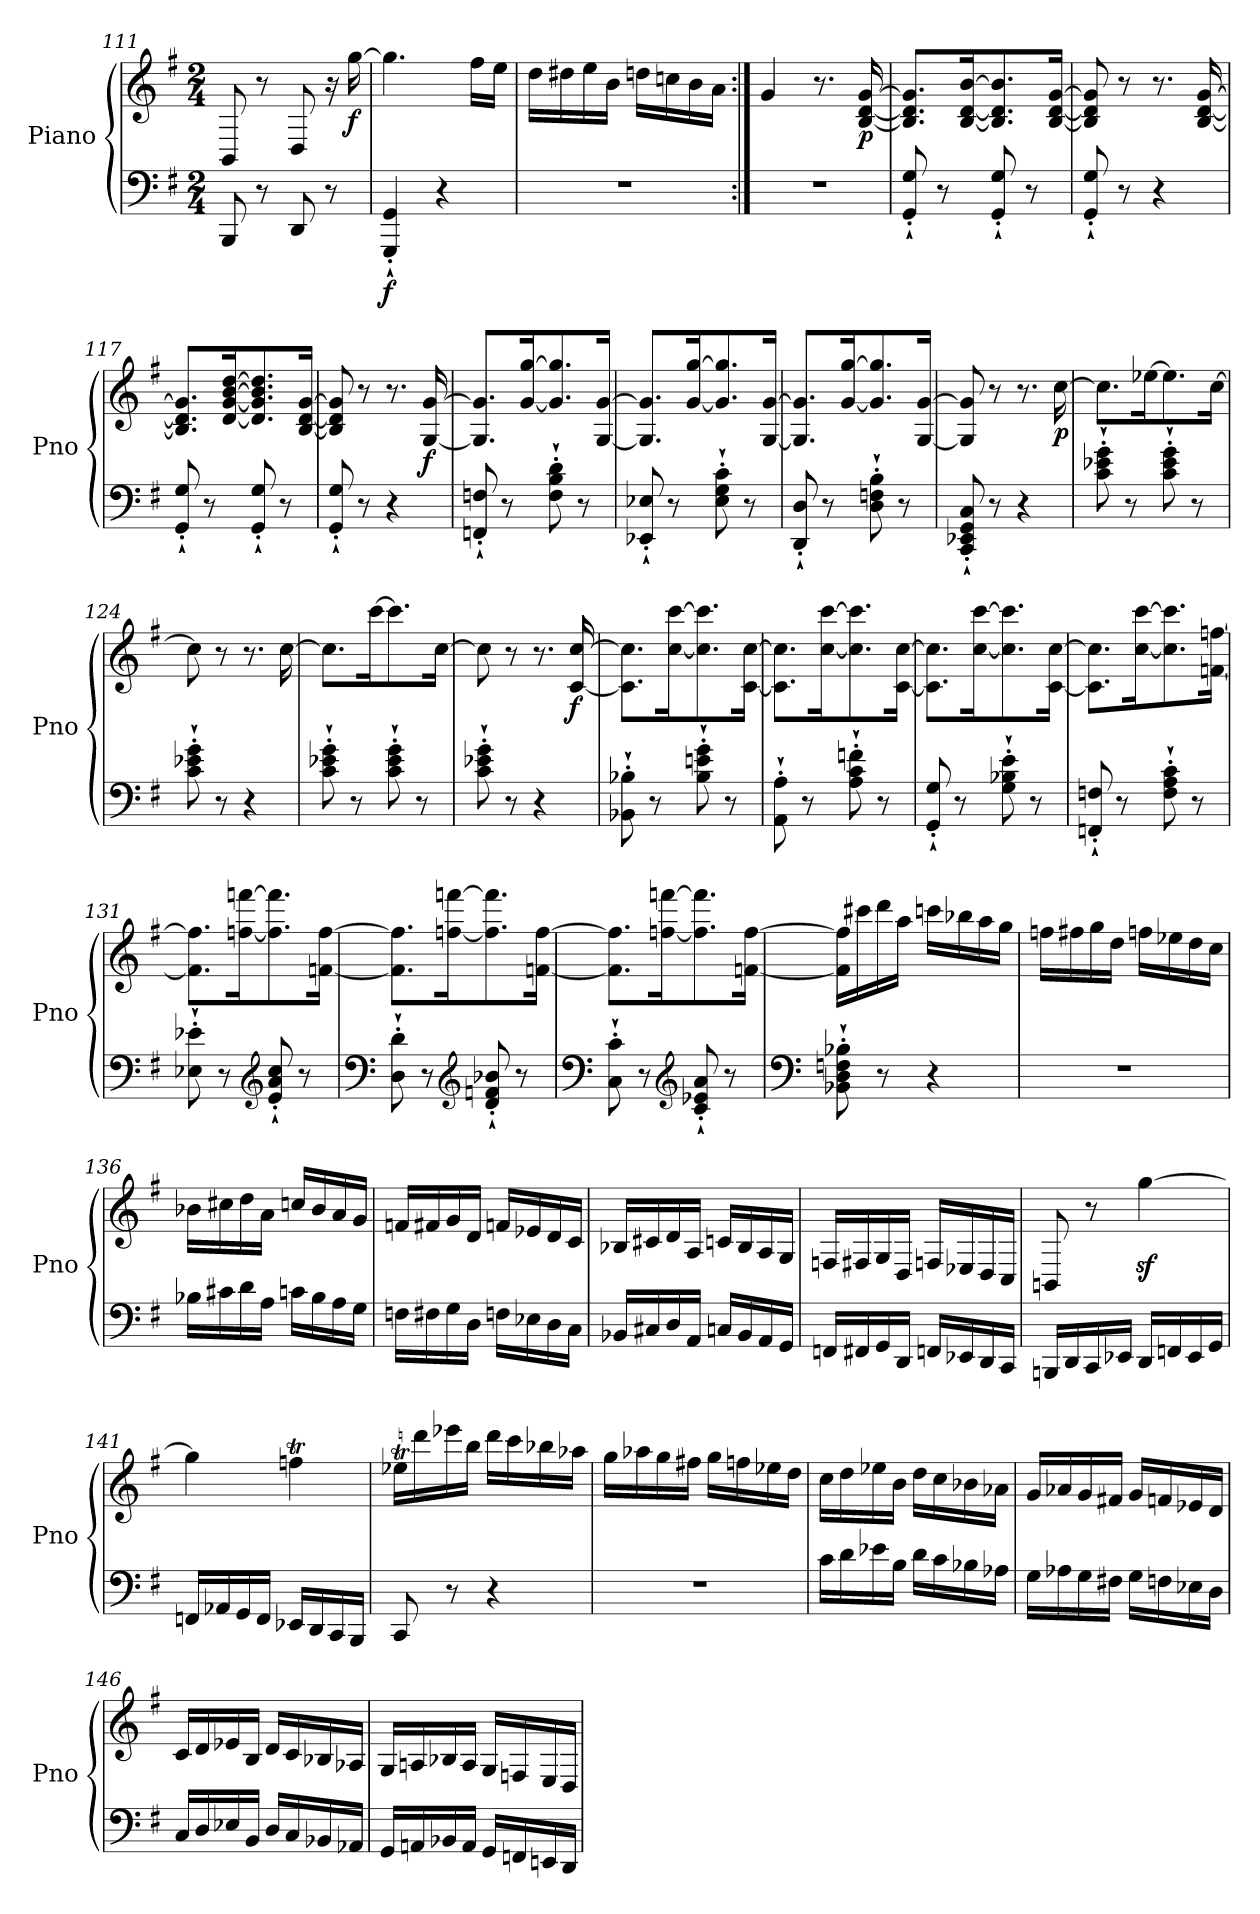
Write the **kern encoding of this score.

**kern	**kern	**dynam
*part1	*part1	*part1
*staff2	*staff1	*staff1/2
*I"Piano	*	*
*I'Pno	*	*
*clefF4	*clefG2	*
*k[f#]	*k[f#]	*
*G:	*G:	*
*M2/4	*M2/4	*
=111	=111	=111
8BBB/	8BB/	.
8r	8r	.
8DD/	8D/	.
8r	16r	.
!	!	!LO:DY:b
.	[16gg\	f
=112	=112	=112
!	!	!LO:DY:b=2
4GGG/'` 4GG/'`	4.gg\]	f
4r	.	.
.	16ff#\LL	.
.	16ee\JJ	.
!!LO:LB:g=z
=113	=113	=113
2r	16dd\LL	.
.	16dd#X\	.
.	16ee\	.
.	16b\JJ	.
.	16ddn\LL	.
.	16ccn\	.
.	16b\	.
.	16a\JJ	.
=114:|!	=114:|!	=114:|!
2r	4g/	.
.	8.r	.
!	!	!LO:DY:b
.	[16B/ [16d/ [16g/	p
=115	=115	=115
8GG/'` 8G/'`	8.B/] 8.d/] 8.g/]L	.
8r	.	.
.	[16B/ [16d/ [16b/K	.
8GG/'` 8G/'`	8.B/] 8.d/] 8.b/]	.
8r	.	.
.	[16B/ [16d/ [16g/Jk	.
=116	=116	=116
8GG/'` 8G/'`	8B/] 8d/] 8g/]	.
8r	8r	.
4r	8.r	.
.	[16B/ [16d/ [16g/	.
=117	=117	=117
8GG/'` 8G/'`	8.B/] 8.d/] 8.g/]L	.
8r	.	.
.	[16d/ [16g/ [16b/ [16dd/K	.
8GG/'` 8G/'`	8.d/] 8.g/] 8.b/] 8.dd/]	.
8r	.	.
.	[16B/ [16d/ [16g/Jk	.
=118	=118	=118
8GG/'` 8G/'`	8B/] 8d/] 8g/]	.
8r	8r	.
4r	8.r	.
!	!	!LO:DY:b
.	[16G/ [16g/	f
!!LO:LB:g=z
=119	=119	=119
8FFn/'` 8Fn/'`	8.G/] 8.g/]L	.
8r	.	.
.	[16g/ [16gg/K	.
8F\'` 8B\'` 8d\'`	8.g/] 8.gg/]	.
8r	.	.
.	[16G/ [16g/Jk	.
=120	=120	=120
8EE-X/'` 8E-X/'`	8.G/] 8.g/]L	.
8r	.	.
.	[16g/ [16gg/K	.
8E-\'` 8G\'` 8c\'`	8.g/] 8.gg/]	.
8r	.	.
.	[16G/ [16g/Jk	.
=121	=121	=121
8DD/'` 8D/'`	8.G/] 8.g/]L	.
8r	.	.
.	[16g/ [16gg/K	.
8D\'` 8Fn\'` 8B\'`	8.g/] 8.gg/]	.
8r	.	.
.	[16G/ [16g/Jk	.
=122	=122	=122
8CC/'` 8EE-X/'` 8GG/'` 8C/'`	8G/] 8g/]	.
8r	8r	.
4r	8.r	.
!	!	!LO:DY:b
.	[16cc\	p
=123	=123	=123
8c\'` 8e-X\'` 8g\'`	8.cc\L]	.
8r	.	.
.	[16ee-X\K	.
8c\'` 8e-\'` 8g\'`	8.ee-\]	.
8r	.	.
.	[16cc\Jk	.
=124	=124	=124
8c\'` 8e-X\'` 8g\'`	8cc\]	.
8r	8r	.
4r	8.r	.
.	[16cc\	.
!!LO:LB:g=z
=125	=125	=125
8c\'` 8e-X\'` 8g\'`	8.cc\L]	.
8r	.	.
.	[16ccc\K	.
8c\'` 8e-\'` 8g\'`	8.ccc\]	.
8r	.	.
.	[16cc\Jk	.
=126	=126	=126
8c\'` 8e-X\'` 8g\'`	8cc\]	.
8r	8r	.
4r	8.r	.
!	!	!LO:DY:b
.	[16c/ [16cc/	f
=127	=127	=127
8BB-X\'` 8B-X\'`	8.c\] 8.cc\]L	.
8r	.	.
.	[16cc\ [16ccc\K	.
8B-\'` 8en\'` 8g\'`	8.cc\] 8.ccc\]	.
8r	.	.
.	[16c\ [16cc\Jk	.
=128	=128	=128
8AA\'` 8A\'`	8.c\] 8.cc\]L	.
8r	.	.
.	[16cc\ [16ccc\K	.
8A\'` 8c\'` 8fn\'`	8.cc\] 8.ccc\]	.
8r	.	.
.	[16c\ [16cc\Jk	.
=129	=129	=129
8GG/'` 8G/'`	8.c\] 8.cc\]L	.
8r	.	.
.	[16cc\ [16ccc\K	.
8G\'` 8B-X\'` 8e\'`	8.cc\] 8.ccc\]	.
8r	.	.
.	[16c\ [16cc\Jk	.
=130	=130	=130
8FFn/'` 8Fn/'`	8.c\] 8.cc\]L	.
8r	.	.
.	[16cc\ [16ccc\K	.
8F\'` 8A\'` 8c\'`	8.cc\] 8.ccc\]	.
8r	.	.
.	[16fn\ [16ffn\Jk	.
!!LO:PB:g=z
=131	=131	=131
8E-X\'` 8e-X\'`	8.f\] 8.ff\]L	.
8r	.	.
.	[16ffn\ [16fffn\K	.
*clefG2	*	*
8e-/'` 8a/'` 8cc/'`	8.ff\] 8.fff\]	.
8r	.	.
.	[16fn\ [16ff\Jk	.
=132	=132	=132
*clefF4	*	*
8D\'` 8d\'`	8.f\] 8.ff\]L	.
8r	.	.
.	[16ffn\ [16fffn\K	.
*clefG2	*	*
8d/'` 8fn/'` 8b-X/'`	8.ff\] 8.fff\]	.
8r	.	.
.	[16fn\ [16ff\Jk	.
=133	=133	=133
*clefF4	*	*
8C\'` 8c\'`	8.f\] 8.ff\]L	.
8r	.	.
.	[16ffn\ [16fffn\K	.
*clefG2	*	*
8c/'` 8e-X/'` 8a/'`	8.ff\] 8.fff\]	.
8r	.	.
.	[16fn\ [16ff\Jk	.
=134	=134	=134
*clefF4	*	*
8BB-X\'` 8D\'` 8Fn\'` 8B-X\'`	16f\] 16ff\]LL	.
.	16ccc#X\	.
8r	16ddd\	.
.	16aa\JJ	.
4r	16cccn\LL	.
.	16bb-X\	.
.	16aa\	.
.	16gg\JJ	.
=135	=135	=135
2r	16ffn\LL	.
.	16ff#X\	.
.	16gg\	.
.	16dd\JJ	.
.	16ffn\LL	.
.	16ee-X\	.
.	16dd\	.
.	16cc\JJ	.
!!LO:LB:g=z
=136	=136	=136
16B-X\LL	16b-X\LL	.
16c#X\	16cc#X\	.
16d\	16dd\	.
16A\JJ	16a\JJ	.
16cn\LL	16ccn/LL	.
16B-\	16b-/	.
16A\	16a/	.
16G\JJ	16g/JJ	.
=137	=137	=137
16Fn\LL	16fn/LL	.
16F#X\	16f#X/	.
16G\	16g/	.
16D\JJ	16d/JJ	.
16Fn\LL	16fn/LL	.
16E-X\	16e-X/	.
16D\	16d/	.
16C\JJ	16c/JJ	.
=138	=138	=138
16BB-X/LL	16B-X/LL	.
16C#X/	16c#X/	.
16D/	16d/	.
16AA/JJ	16A/JJ	.
16Cn/LL	16cn/LL	.
16BB-/	16B-/	.
16AA/	16A/	.
16GG/JJ	16G/JJ	.
=139	=139	=139
16FFn/LL	16Fn/LL	.
16FF#X/	16F#X/	.
16GG/	16G/	.
16DD/JJ	16D/JJ	.
16FFn/LL	16Fn/LL	.
16EE-X/	16E-X/	.
16DD/	16D/	.
16CC/JJ	16C/JJ	.
!!LO:LB:g=z
=140	=140	=140
16BBBn/LL	8BBn/	.
16DD/	.	.
16CC/	8r	.
16EE-X/JJ	.	.
16DD/LL	[4ggz<\	.
16FFn/	.	.
16EE-/	.	.
16GG/JJ	.	.
=141	=141	=141
16FFn/LL	4gg\]	.
16AA-X/	.	.
16GG/	.	.
16FF/JJ	.	.
16EE-X/LL	4ffnT\	.
16DD/	.	.
16CC/	.	.
16BBB/JJ	.	.
=142	=142	=142
8CC/	16ee-XT\LL	.
.	16ddd\	.
8r	16eee-X\	.
.	16bb\JJ	.
4r	16ddd\LL	.
.	16ccc\	.
.	16bb-X\	.
.	16aa-X\JJ	.
=143	=143	=143
2r	16gg\LL	.
.	16aa-X\	.
.	16gg\	.
.	16ff#X\JJ	.
.	16gg\LL	.
.	16ffn\	.
.	16ee-X\	.
.	16dd\JJ	.
!!LO:LB:g=z
=144	=144	=144
16c\LL	16cc\LL	.
16d\	16dd\	.
16e-X\	16ee-X\	.
16B\JJ	16b\JJ	.
16d\LL	16dd\LL	.
16c\	16cc\	.
16B-X\	16b-X\	.
16A-X\JJ	16a-X\JJ	.
=145	=145	=145
16G\LL	16g/LL	.
16A-X\	16a-X/	.
16G\	16g/	.
16F#X\JJ	16f#X/JJ	.
16G\LL	16g/LL	.
16Fn\	16fn/	.
16E-X\	16e-X/	.
16D\JJ	16d/JJ	.
=146	=146	=146
16C/LL	16c/LL	.
16D/	16d/	.
16E-X/	16e-X/	.
16BB/JJ	16B/JJ	.
16D/LL	16d/LL	.
16C/	16c/	.
16BB-X/	16B-X/	.
16AA-X/JJ	16A-X/JJ	.
=147	=147	=147
16GG/LL	16G/LL	.
16AAn/	16An/	.
16BB-X/	16B-X/	.
16AA/JJ	16A/JJ	.
16GG/LL	16G/LL	.
16FFn/	16Fn/	.
16EEn/	16E/	.
16DD/JJ	16D/JJ	.
=	=	=
*-	*-	*-
